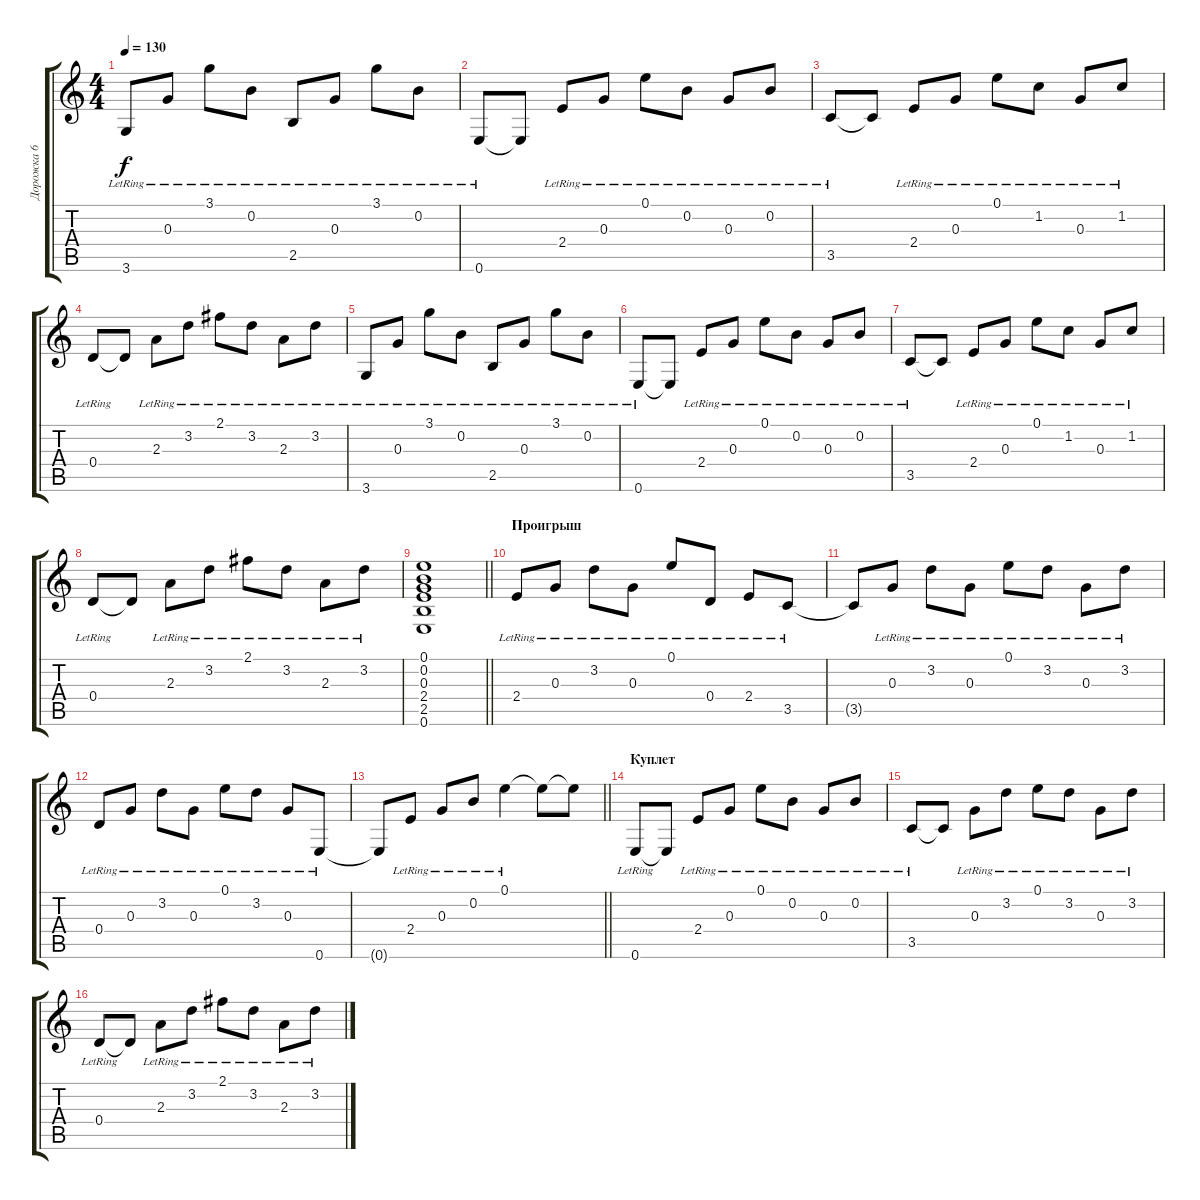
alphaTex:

\track ("Дорожка 6" "Дорожка 6") {instrument acousticguitarsteel}
\staff {score tabs}
\tuning (E4 B3 G3 D3 A2 E2) {hide}
\ts (4 4)
\tempo 130
\clef g2
\ks c
3.6{lr}.8{dy f} 0.3{lr}.8 3.1{lr}.8 0.2{lr}.8 2.5{lr}.8 0.3{lr}.8 3.1{lr}.8 0.2{lr}.8 |
0.6{lr}.8 0.6{t}.8 2.4{lr}.8 0.3{lr}.8 0.1{lr}.8 0.2{lr}.8 0.3{lr}.8 0.2{lr}.8 |
3.5{lr}.8 3.5{t}.8 2.4{lr}.8 0.3{lr}.8 0.1{lr}.8 1.2{lr}.8 0.3{lr}.8 1.2{lr}.8 |
0.4{lr}.8 0.4{t}.8 2.3{lr}.8 3.2{lr}.8 2.1{lr}.8 3.2{lr}.8 2.3{lr}.8 3.2{lr}.8 |
3.6{lr}.8 0.3{lr}.8 3.1{lr}.8 0.2{lr}.8 2.5{lr}.8 0.3{lr}.8 3.1{lr}.8 0.2{lr}.8 |
0.6{lr}.8 0.6{t}.8 2.4{lr}.8 0.3{lr}.8 0.1{lr}.8 0.2{lr}.8 0.3{lr}.8 0.2{lr}.8 |
3.5{lr}.8 3.5{t}.8 2.4{lr}.8 0.3{lr}.8 0.1{lr}.8 1.2{lr}.8 0.3{lr}.8 1.2{lr}.8 |
0.4{lr}.8 0.4{t}.8 2.3{lr}.8 3.2{lr}.8 2.1{lr}.8 3.2{lr}.8 2.3{lr}.8 3.2{lr}.8 |
\barLineRight lightlight
(0.1 0.2 0.3 2.4 2.5 0.6).1 |
\section ("" "Проигрыш")
2.4{lr}.8 0.3{lr}.8 3.2{lr}.8 0.3{lr}.8 0.1{lr}.8 0.4{lr}.8 2.4{lr}.8 3.5{lr}.8 |
3.5{t}.8 0.3{lr}.8 3.2{lr}.8 0.3{lr}.8 0.1{lr}.8 3.2{lr}.8 0.3{lr}.8 3.2{lr}.8 |
0.4{lr}.8 0.3{lr}.8 3.2{lr}.8 0.3{lr}.8 0.1{lr}.8 3.2{lr}.8 0.3{lr}.8 0.6{lr}.8 |
\barLineRight lightlight
0.6{t}.8 2.4{lr}.8 0.3{lr}.8 0.2{lr}.8 0.1{lr}.4 0.1{t}.8 0.1{t}.8 |
\section ("" "Куплет")
0.6{lr}.8 0.6{t}.8 2.4{lr}.8 0.3{lr}.8 0.1{lr}.8 0.2{lr}.8 0.3{lr}.8 0.2{lr}.8 |
3.5{lr}.8 3.5{t}.8 0.3{lr}.8 3.2{lr}.8 0.1{lr}.8 3.2{lr}.8 0.3{lr}.8 3.2{lr}.8 |
0.4{lr}.8 0.4{t}.8 2.3{lr}.8 3.2{lr}.8 2.1{lr}.8 3.2{lr}.8 2.3{lr}.8 3.2{lr}.8
